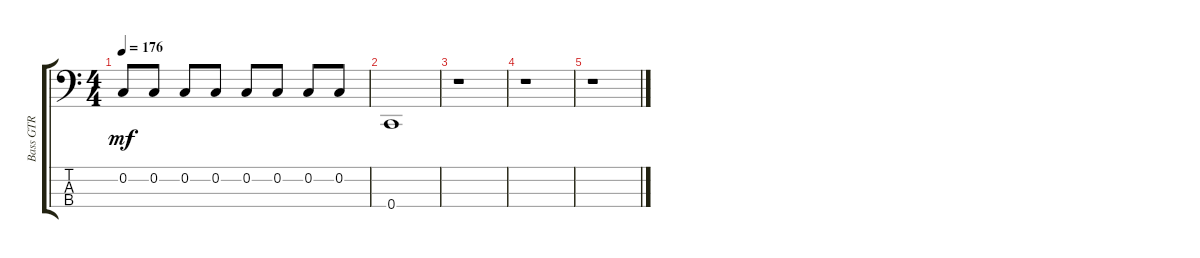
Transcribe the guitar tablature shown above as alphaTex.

\track ("Bass GTR" "Bass GTR") {instrument electricbassfinger}
\staff {score tabs}
\tuning (F2 C2 G1 C1) {hide}
\ts (4 4)
\tempo 176
\clef f4
\ks aminor
0.2.8{dy mf} 0.2.8 0.2.8 0.2.8 0.2.8 0.2.8 0.2.8 0.2.8 |
0.4.1 |
r.1 |
r.1 |
r.1
